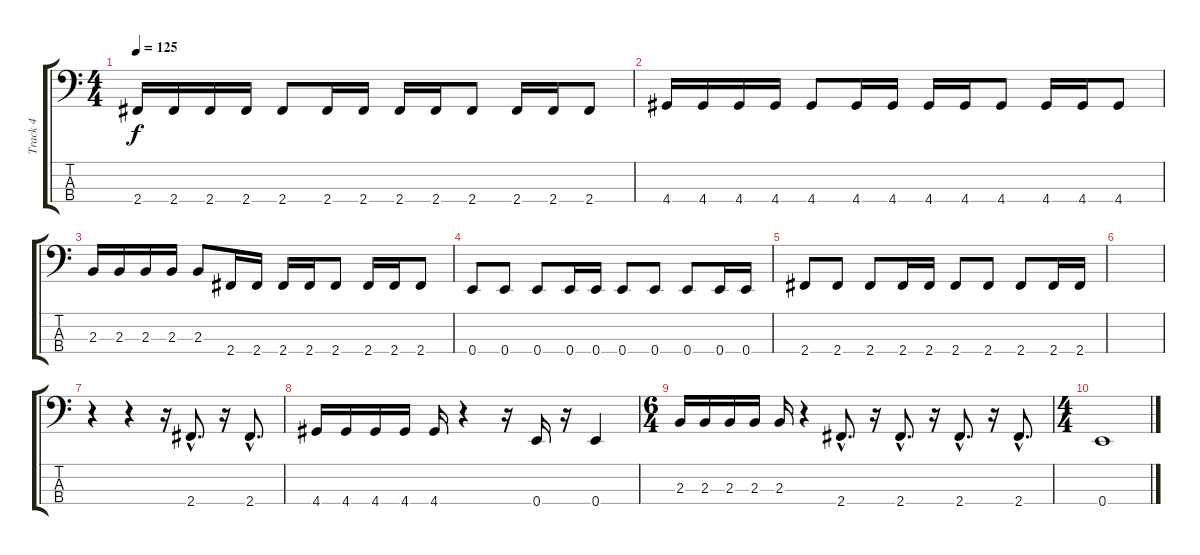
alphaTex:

\track ("Track 4" "Track 4") {instrument electricbasspick}
\staff {score tabs}
\tuning (G2 D2 A1 E1) {hide}
\ts (4 4)
\tempo 125
\clef f4
\ks c
2.4.16{dy f} 2.4.16 2.4.16 2.4.16 2.4.8 2.4.16 2.4.16 2.4.16 2.4.16 2.4.8 2.4.16 2.4.16 2.4.8 |
4.4.16 4.4.16 4.4.16 4.4.16 4.4.8 4.4.16 4.4.16 4.4.16 4.4.16 4.4.8 4.4.16 4.4.16 4.4.8 |
2.3.16 2.3.16 2.3.16 2.3.16 2.3.8 2.4.16 2.4.16 2.4.16 2.4.16 2.4.8 2.4.16 2.4.16 2.4.8 |
0.4.8 0.4.8 0.4.8 0.4.16 0.4.16 0.4.8 0.4.8 0.4.8 0.4.16 0.4.16 |
2.4.8 2.4.8 2.4.8 2.4.16 2.4.16 2.4.8 2.4.8 2.4.8 2.4.16 2.4.16 |
|
r.4 r.4 r.16 2.4{hac}.8{d} r.16 2.4{hac}.8{d} |
4.4.16 4.4.16 4.4.16 4.4.16 4.4.16 r.4 r.16 0.4.16 r.16 0.4.4 |
\ts (6 4)
2.3.16 2.3.16 2.3.16 2.3.16 2.3.16 r.4 2.4{hac}.8{d} r.16 2.4{hac}.8{d} r.16 2.4{hac}.8{d} r.16 2.4{hac}.8{d} |
\ts (4 4)
0.4.1
